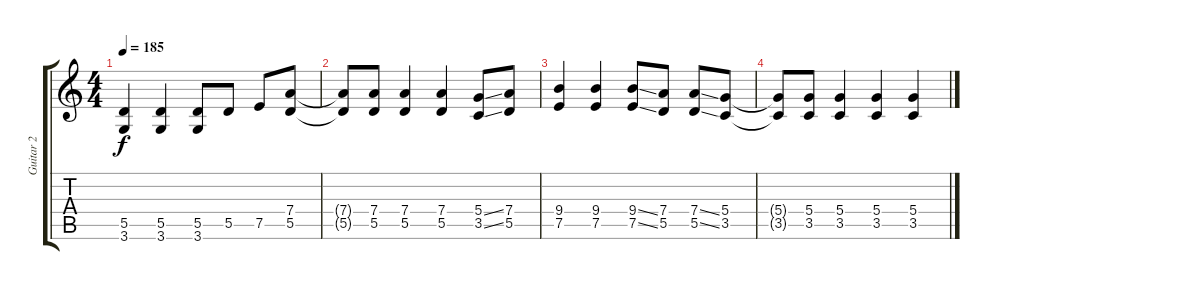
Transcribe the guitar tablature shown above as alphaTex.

\track ("Guitar 2" "Guitar 2") {instrument overdrivenguitar}
\staff {score tabs}
\tuning (E4 B3 G3 D3 A2 E2) {hide}
\ts (4 4)
\tempo 185
\clef g2
\ks c
(5.5 3.6).4{dy f} (5.5 3.6).4 (5.5 3.6).8 5.5.8 7.5.8 (7.4 5.5).8 |
(7.4{t} 5.5{t}).8 (7.4 5.5).8 (7.4 5.5).4 (7.4 5.5).4 (5.4{ss} 3.5{ss}).8 (7.4 5.5).8 |
(9.4 7.5).4 (9.4 7.5).4 (9.4{ss} 7.5{ss}).8 (7.4 5.5).8 (7.4{ss} 5.5{ss}).8 (5.4 3.5).8 |
(5.4{t} 3.5{t}).8 (5.4 3.5).8 (5.4 3.5).4 (5.4 3.5).4 (5.4 3.5).4
